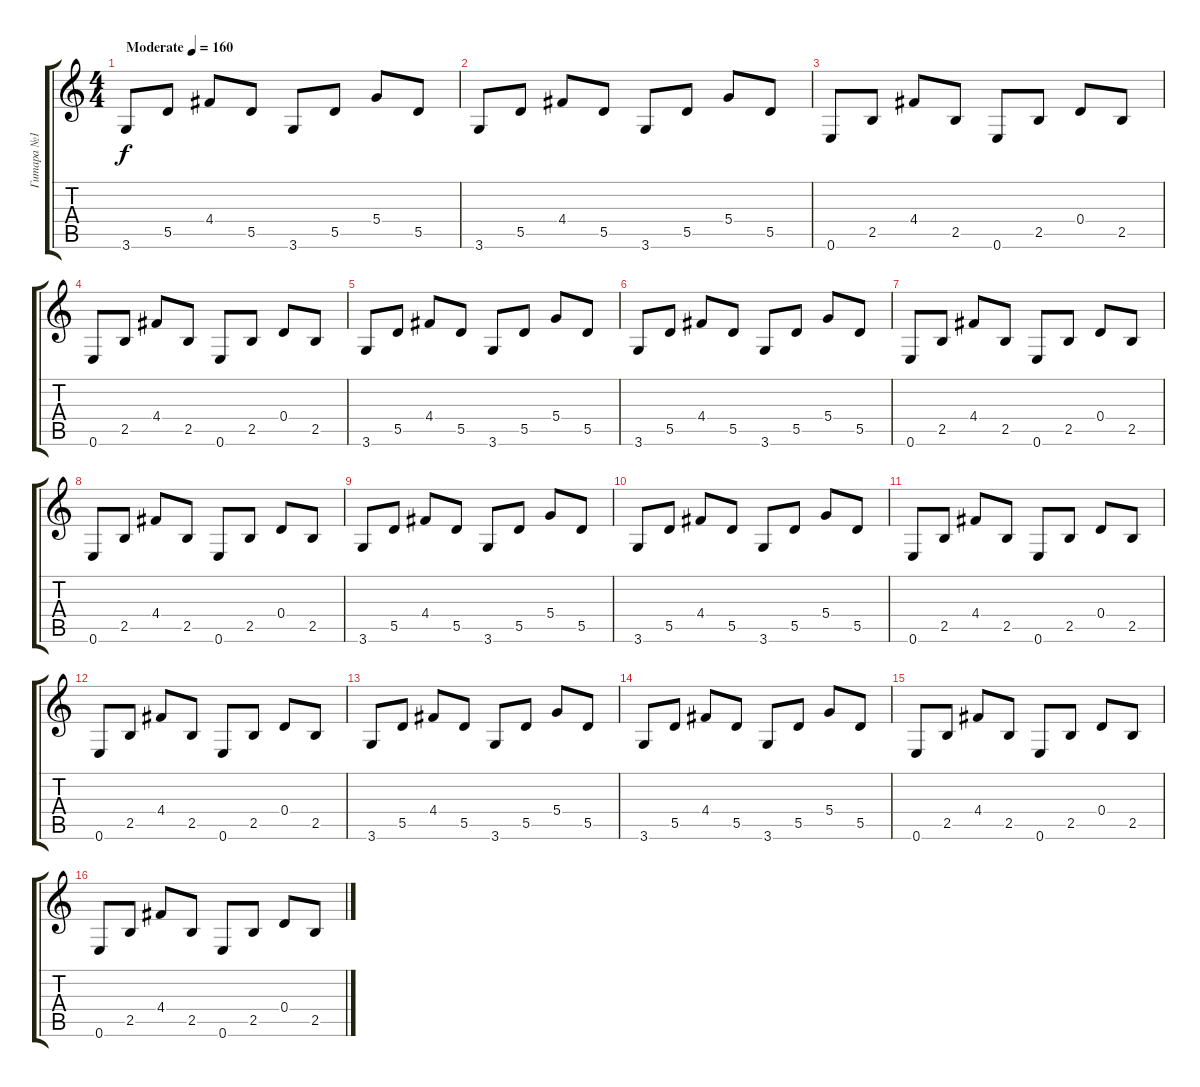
\track ("Гитара №1" "Гитара №1") {instrument acousticguitarsteel}
\staff {score tabs}
\tuning (E4 B3 G3 D3 A2 E2) {hide}
\ts (4 4)
\tempo (160 "Moderate")
\clef g2
\ks c
3.6.8{dy f instrument acousticguitarsteel} 5.5.8 4.4.8 5.5.8 3.6.8 5.5.8 5.4.8 5.5.8 |
3.6.8 5.5.8 4.4.8 5.5.8 3.6.8 5.5.8 5.4.8 5.5.8 |
0.6.8 2.5.8 4.4.8 2.5.8 0.6.8 2.5.8 0.4.8 2.5.8 |
0.6.8 2.5.8 4.4.8 2.5.8 0.6.8 2.5.8 0.4.8 2.5.8 |
3.6.8 5.5.8 4.4.8 5.5.8 3.6.8 5.5.8 5.4.8 5.5.8 |
3.6.8 5.5.8 4.4.8 5.5.8 3.6.8 5.5.8 5.4.8 5.5.8 |
0.6.8 2.5.8 4.4.8 2.5.8 0.6.8 2.5.8 0.4.8 2.5.8 |
0.6.8 2.5.8 4.4.8 2.5.8 0.6.8 2.5.8 0.4.8 2.5.8 |
3.6.8 5.5.8 4.4.8 5.5.8 3.6.8 5.5.8 5.4.8 5.5.8 |
3.6.8 5.5.8 4.4.8 5.5.8 3.6.8 5.5.8 5.4.8 5.5.8 |
0.6.8 2.5.8 4.4.8 2.5.8 0.6.8 2.5.8 0.4.8 2.5.8 |
0.6.8 2.5.8 4.4.8 2.5.8 0.6.8 2.5.8 0.4.8 2.5.8 |
3.6.8 5.5.8 4.4.8 5.5.8 3.6.8 5.5.8 5.4.8 5.5.8 |
3.6.8 5.5.8 4.4.8 5.5.8 3.6.8 5.5.8 5.4.8 5.5.8 |
0.6.8 2.5.8 4.4.8 2.5.8 0.6.8 2.5.8 0.4.8 2.5.8 |
0.6.8 2.5.8 4.4.8 2.5.8 0.6.8 2.5.8 0.4.8 2.5.8
